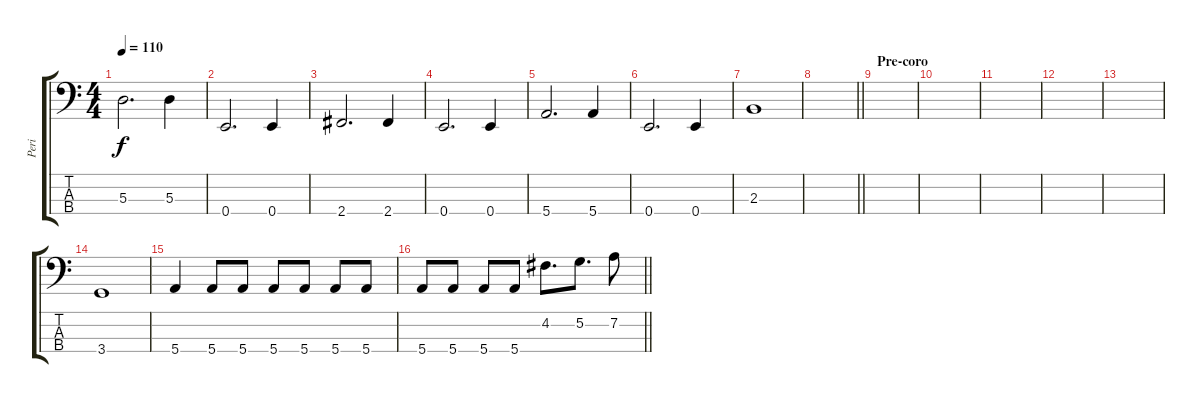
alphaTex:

\track ("Peri" "Peri") {instrument electricbassfinger}
\staff {score tabs}
\tuning (G2 D2 A1 E1) {hide}
\ts (4 4)
\tempo 110
\clef f4
\ks c
5.3.2{d dy f} 5.3.4 |
0.4.2{d} 0.4.4 |
2.4.2{d} 2.4.4 |
0.4.2{d} 0.4.4 |
5.4.2{d} 5.4.4 |
0.4.2{d} 0.4.4 |
2.3.1 |
\barLineRight lightlight
|
\section ("" "Pre-coro")
|
|
|
|
|
3.4.1 |
5.4.4 5.4.8 5.4.8 5.4.8 5.4.8 5.4.8 5.4.8 |
\barLineRight lightlight
5.4.8 5.4.8 5.4.8 5.4.8 4.2.8{d} 5.2.8{d} 7.2.8
